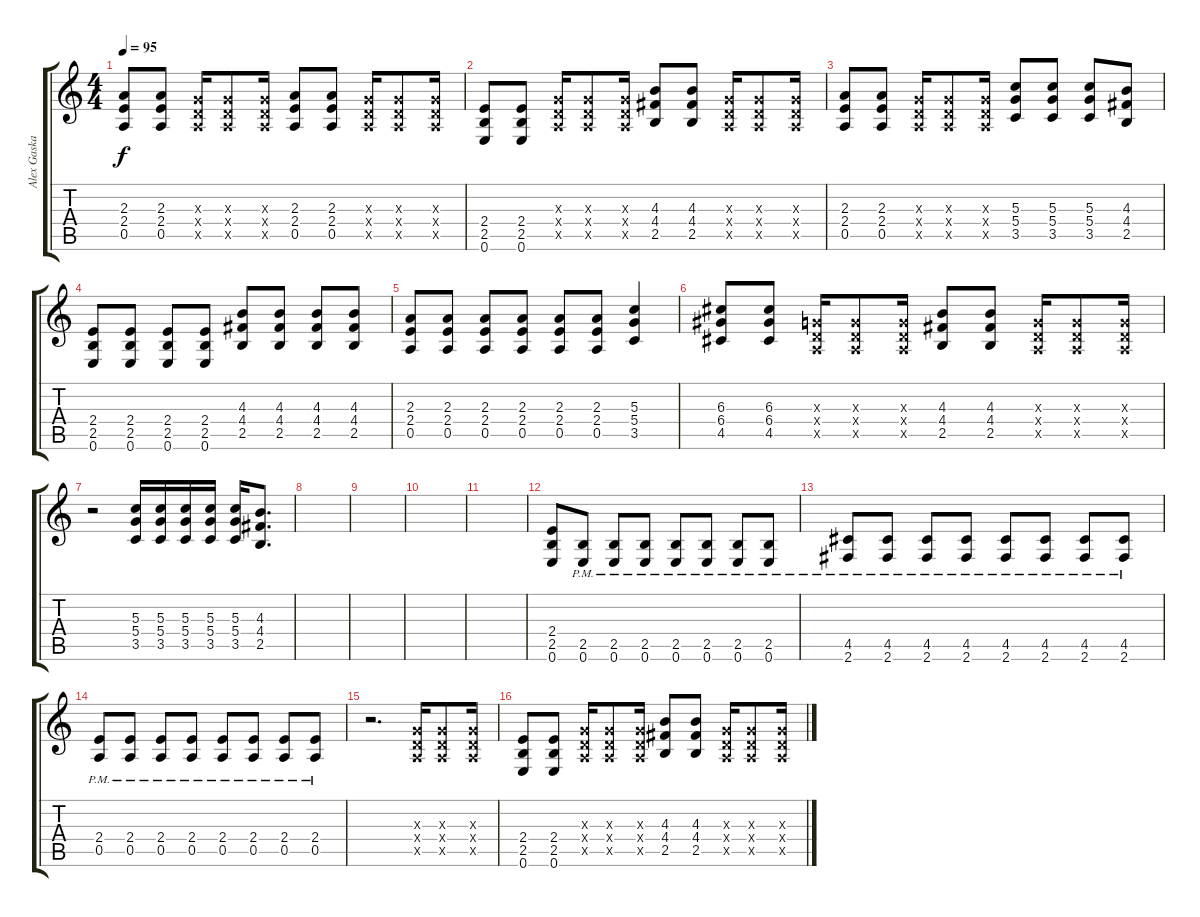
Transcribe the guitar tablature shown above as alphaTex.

\track ("Alex Gaskarth" "Alex Gaska") {instrument distortionguitar}
\staff {score tabs}
\tuning (E4 B3 G3 D3 A2 E2) {hide}
\ts (4 4)
\tempo 95
\clef g2
\ks c
(2.3 2.4 0.5).8{dy f} (2.3 2.4 0.5).8 (0.3{x} 0.4{x} 0.5{x}).16 (0.3{x} 0.4{x} 0.5{x}).8 (0.3{x} 0.4{x} 0.5{x}).16 (2.3 2.4 0.5).8 (2.3 2.4 0.5).8 (0.3{x} 0.4{x} 0.5{x}).16 (0.3{x} 0.4{x} 0.5{x}).8 (0.3{x} 0.4{x} 0.5{x}).16 |
(2.4 2.5 0.6).8 (2.4 2.5 0.6).8 (0.3{x} 0.4{x} 0.5{x}).16 (0.3{x} 0.4{x} 0.5{x}).8 (0.3{x} 0.4{x} 0.5{x}).16 (4.3 4.4 2.5).8 (4.3 4.4 2.5).8 (0.3{x} 0.4{x} 0.5{x}).16 (0.3{x} 0.4{x} 0.5{x}).8 (0.3{x} 0.4{x} 0.5{x}).16 |
(2.3 2.4 0.5).8 (2.3 2.4 0.5).8 (0.3{x} 0.4{x} 0.5{x}).16 (0.3{x} 0.4{x} 0.5{x}).8 (0.3{x} 0.4{x} 0.5{x}).16 (5.3 5.4 3.5).8 (5.3 5.4 3.5).8 (5.3 5.4 3.5).8 (4.3 4.4 2.5).8 |
(2.4 2.5 0.6).8 (2.4 2.5 0.6).8 (2.4 2.5 0.6).8 (2.4 2.5 0.6).8 (4.3 4.4 2.5).8 (4.3 4.4 2.5).8 (4.3 4.4 2.5).8 (4.3 4.4 2.5).8 |
(2.3 2.4 0.5).8 (2.3 2.4 0.5).8 (2.3 2.4 0.5).8 (2.3 2.4 0.5).8 (2.3 2.4 0.5).8 (2.3 2.4 0.5).8 (5.3 5.4 3.5).4 |
(6.3 6.4 4.5).8 (6.3 6.4 4.5).8 (0.3{x} 0.4{x} 0.5{x}).16 (0.3{x} 0.4{x} 0.5{x}).8 (0.3{x} 0.4{x} 0.5{x}).16 (4.3 4.4 2.5).8 (4.3 4.4 2.5).8 (0.3{x} 0.4{x} 0.5{x}).16 (0.3{x} 0.4{x} 0.5{x}).8 (0.3{x} 0.4{x} 0.5{x}).16 |
r.2 (5.3 5.4 3.5).16 (5.3 5.4 3.5).16 (5.3 5.4 3.5).16 (5.3 5.4 3.5).16 (5.3 5.4 3.5).16 (4.3 4.4 2.5).8{d} |
|
|
|
|
(2.4 2.5 0.6).8 (2.5{pm} 0.6{pm}).8 (2.5{pm} 0.6{pm}).8 (2.5{pm} 0.6{pm}).8 (2.5{pm} 0.6{pm}).8 (2.5{pm} 0.6{pm}).8 (2.5{pm} 0.6{pm}).8 (2.5{pm} 0.6{pm}).8 |
(4.5{pm} 2.6{pm}).8 (4.5{pm} 2.6{pm}).8 (4.5{pm} 2.6{pm}).8 (4.5{pm} 2.6{pm}).8 (4.5{pm} 2.6{pm}).8 (4.5{pm} 2.6{pm}).8 (4.5{pm} 2.6{pm}).8 (4.5{pm} 2.6{pm}).8 |
(2.4{pm} 0.5{pm}).8 (2.4{pm} 0.5{pm}).8 (2.4{pm} 0.5{pm}).8 (2.4{pm} 0.5{pm}).8 (2.4{pm} 0.5{pm}).8 (2.4{pm} 0.5{pm}).8 (2.4{pm} 0.5{pm}).8 (2.4{pm} 0.5{pm}).8 |
r.2{d} (0.3{x} 0.4{x} 0.5{x}).16 (0.3{x} 0.4{x} 0.5{x}).8 (0.3{x} 0.4{x} 0.5{x}).16 |
(2.4 2.5 0.6).8 (2.4 2.5 0.6).8 (0.3{x} 0.4{x} 0.5{x}).16 (0.3{x} 0.4{x} 0.5{x}).8 (0.3{x} 0.4{x} 0.5{x}).16 (4.3 4.4 2.5).8 (4.3 4.4 2.5).8 (0.3{x} 0.4{x} 0.5{x}).16 (0.3{x} 0.4{x} 0.5{x}).8 (0.3{x} 0.4{x} 0.5{x}).16
